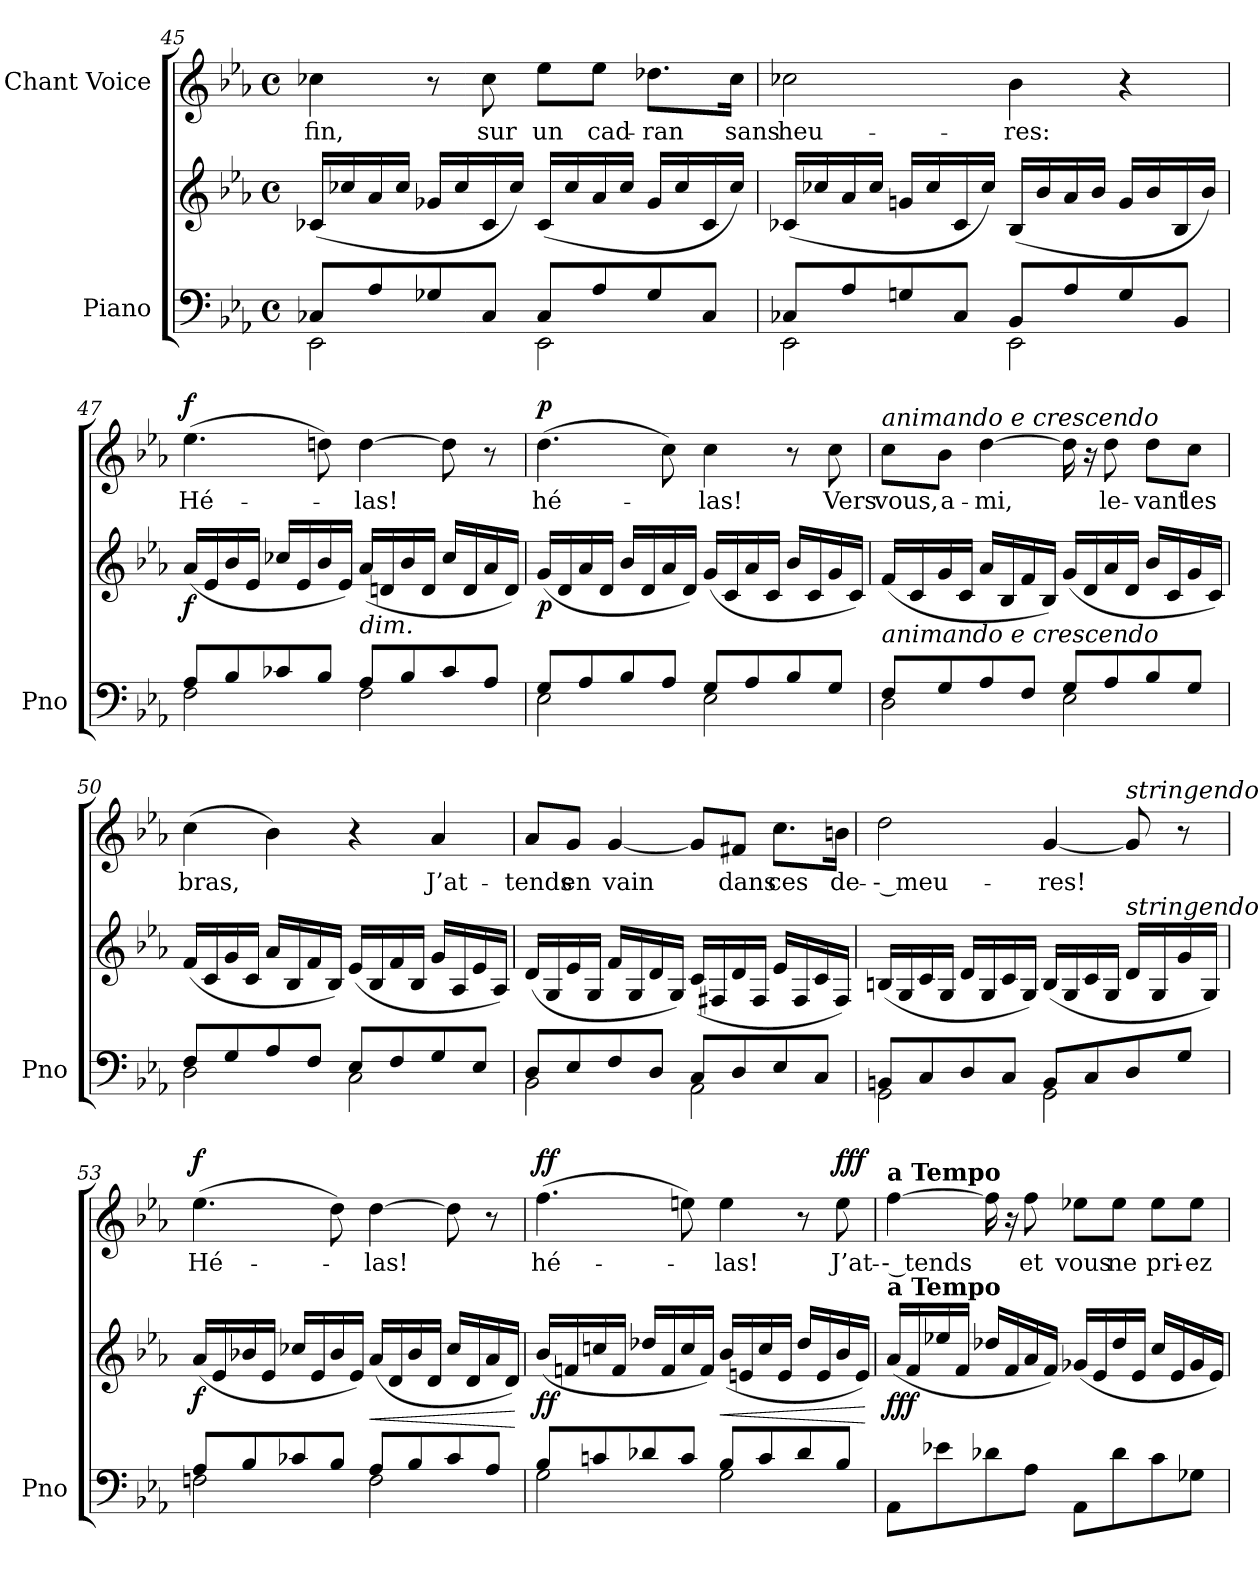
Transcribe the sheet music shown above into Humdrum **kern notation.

**kern	**kern	**dynam	**kern	**text	**dynam
*part2	*part2	*part2	*part1	*part1	*part1
*staff3	*staff2	*staff2/3	*staff1	*staff1	*staff1
*I"Piano	*	*	*I"Chant Voice	*	*
*I'Pno	*	*	*	*	*
*clefF4	*clefG2	*	*clefG2	*	*
*k[b-e-a-]	*k[b-e-a-]	*	*k[b-e-a-]	*	*
*M4/4	*M4/4	*	*M4/4	*	*
*met(c)	*met(c)	*	*met(c)	*	*
=45	=45	=45	=45	=45	=45
*^	*	*	*	*	*
!	!	!	!	!	!LO:LY:b	!
8C-X/L	2EE-\	(<16c-X/LL	.	4cc-X\	fin,	.
.	.	16cc-X/	.	.	.	.
8A-/	.	16a-/	.	.	.	.
.	.	16cc-/JJ	.	.	.	.
8G-X/	.	16g-X/LL	.	8r	.	.
.	.	16cc-/	.	.	.	.
!	!	!	!	!	!LO:LY:b	!
8C-/J	.	16c-/	.	8cc-\	sur	.
.	.	16cc-/JJ)	.	.	.	.
!	!	!	!	!	!LO:LY:b	!
8C-/L	2EE-\	(<16c-/LL	.	8ee-\L	un	.
.	.	16cc-/	.	.	.	.
!	!	!	!	!	!LO:LY:b	!
8A-/	.	16a-/	.	8ee-\J	cad-	.
.	.	16cc-/JJ	.	.	.	.
!	!	!	!	!	!LO:LY:b	!
8G-/	.	16g-/LL	.	8.dd-X\L	-ran	.
.	.	16cc-/	.	.	.	.
8C-/J	.	16c-/	.	.	.	.
!	!	!	!	!	!LO:LY:b	!
.	.	16cc-/JJ)	.	16cc-\Jk	sans	.
!!LO:LB:g=z
=46	=46	=46	=46	=46	=46	=46
!	!	!	!	!	!LO:LY:b	!
8C-X/L	2EE-\	(<16c-X/LL	.	2cc-X\	heu-	.
.	.	16cc-X/	.	.	.	.
8A-/	.	16a-/	.	.	.	.
.	.	16cc-/JJ	.	.	.	.
8Gn/	.	16gn/LL	.	.	.	.
.	.	16cc-/	.	.	.	.
8C-/J	.	16c-/	.	.	.	.
.	.	16cc-/JJ)	.	.	.	.
!	!	!	!	!	!LO:LY:b	!
8BB-/L	2EE-\	(<16B-/LL	.	4b-\	-res:	.
.	.	16b-/	.	.	.	.
8A-/	.	16a-/	.	.	.	.
.	.	16b-/JJ	.	.	.	.
8G/	.	16g/LL	.	4r	.	.
.	.	16b-/	.	.	.	.
8BB-/J	.	16B-/	.	.	.	.
.	.	16b-/JJ)	.	.	.	.
=47	=47	=47	=47	=47	=47	=47
!	!	!	!LO:DY:b	!	!LO:LY:b	!LO:DY:a
8A-/L	2F\	(<16a-/LL	f	(>4.ee-\	Hé-	f
.	.	16e-/	.	.	.	.
8B-/	.	16b-/	.	.	.	.
.	.	16e-/JJ	.	.	.	.
8c-X/	.	16cc-X/LL	.	.	.	.
.	.	16e-/	.	.	.	.
8B-/J	.	16b-/	.	8ddn\)	.	.
.	.	16e-/JJ)	.	.	.	.
!	!	!LO:TX:b:i:t=dim.	!	!	!	!
!	!	!	!	!	!LO:LY:b	!
8A-/L	2F\	(<16a-/LL	.	[4dd\	-las!	.
.	.	16dn/	.	.	.	.
8B-/	.	16b-/	.	.	.	.
.	.	16d/JJ	.	.	.	.
8c-/	.	16cc-/LL	.	8dd\]	.	.
.	.	16d/	.	.	.	.
8A-/J	.	16a-/	.	8r	.	.
.	.	16d/JJ)	.	.	.	.
=48	=48	=48	=48	=48	=48	=48
!	!	!	!LO:DY:b	!	!LO:LY:b	!LO:DY:a
8G/L	2E-\	(<16g/LL	p	(>4.dd\	hé-	p
.	.	16d/	.	.	.	.
8A-/	.	16a-/	.	.	.	.
.	.	16d/JJ	.	.	.	.
8B-/	.	16b-/LL	.	.	.	.
.	.	16d/	.	.	.	.
8A-/J	.	16a-/	.	8cc\)	.	.
.	.	16d/JJ)	.	.	.	.
!	!	!	!	!	!LO:LY:b	!
8G/L	2E-\	(<16g/LL	.	4cc\	-las!	.
.	.	16c/	.	.	.	.
8A-/	.	16a-/	.	.	.	.
.	.	16c/JJ	.	.	.	.
8B-/	.	16b-/LL	.	8r	.	.
.	.	16c/	.	.	.	.
!	!	!	!	!	!LO:LY:b	!
8G/J	.	16g/	.	8cc\	Vers	.
.	.	16c/JJ)	.	.	.	.
!!LO:PB:g=z
=49	=49	=49	=49	=49	=49	=49
!	!	!	!	!LO:TX:a:i:t=animando e crescendo	!	!
!	!	!LO:TX:b:i:t=animando e crescendo	!	!	!	!
!	!	!	!	!	!LO:LY:b	!
8F/L	2D\	(<16f/LL	.	8cc\L	vous,	.
.	.	16c/	.	.	.	.
!	!	!	!	!	!LO:LY:b	!
8G/	.	16g/	.	8b-\J	a-	.
.	.	16c/JJ	.	.	.	.
!	!	!	!	!	!LO:LY:b	!
8A-/	.	16a-/LL	.	[4dd\	-mi,	.
.	.	16B-/	.	.	.	.
8F/J	.	16f/	.	.	.	.
.	.	16B-/JJ)	.	.	.	.
8G/L	2E-\	(<16g/LL	.	16dd\]	.	.
.	.	16d/	.	16r	.	.
!	!	!	!	!	!LO:LY:b	!
8A-/	.	16a-/	.	8dd\	le-	.
.	.	16d/JJ	.	.	.	.
!	!	!	!	!	!LO:LY:b	!
8B-/	.	16b-/LL	.	8dd\L	-vant	.
.	.	16c/	.	.	.	.
!	!	!	!	!	!LO:LY:b	!
8G/J	.	16g/	.	8cc\J	les	.
.	.	16c/JJ)	.	.	.	.
=50	=50	=50	=50	=50	=50	=50
!	!	!	!	!	!LO:LY:b	!
8F/L	2D\	(<16f/LL	.	(>4cc\	bras,	.
.	.	16c/	.	.	.	.
8G/	.	16g/	.	.	.	.
.	.	16c/JJ	.	.	.	.
8A-/	.	16a-/LL	.	4b-\)	.	.
.	.	16B-/	.	.	.	.
8F/J	.	16f/	.	.	.	.
.	.	16B-/JJ)	.	.	.	.
8E-/L	2C\	(<16e-/LL	.	4r	.	.
.	.	16B-/	.	.	.	.
8F/	.	16f/	.	.	.	.
.	.	16B-/JJ	.	.	.	.
!	!	!	!	!	!LO:LY:b	!
8G/	.	16g/LL	.	4a-/	J’at-	.
.	.	16A-/	.	.	.	.
8E-/J	.	16e-/	.	.	.	.
.	.	16A-/JJ)	.	.	.	.
=51	=51	=51	=51	=51	=51	=51
!	!	!	!	!	!LO:LY:b	!
8D/L	2BB-\	(<16d/LL	.	8a-/L	-tends	.
.	.	16G/	.	.	.	.
!	!	!	!	!	!LO:LY:b	!
8E-/	.	16e-/	.	8g/J	en	.
.	.	16G/JJ	.	.	.	.
!	!	!	!	!	!LO:LY:b	!
8F/	.	16f/LL	.	[4g/	vain	.
.	.	16G/	.	.	.	.
8D/J	.	16d/	.	.	.	.
.	.	16G/JJ)	.	.	.	.
8C/L	2AA-\	(<16c/LL	.	8g/L]	.	.
.	.	16F#X/	.	.	.	.
!	!	!	!	!	!LO:LY:b	!
8D/	.	16d/	.	8f#X/J	dans	.
.	.	16F#/JJ	.	.	.	.
!	!	!	!	!	!LO:LY:b	!
8E-/	.	16e-/LL	.	8.cc\L	ces	.
.	.	16F#/	.	.	.	.
8C/J	.	16c/	.	.	.	.
!	!	!	!	!	!LO:LY:b	!
.	.	16F#/JJ)	.	16bn\Jk	de-	.
!!LO:LB:g=z
=52	=52	=52	=52	=52	=52	=52
!	!	!	!	!	!LO:LY:b	!
8BBn/L	2GG\	(<16Bn/LL	.	2dd\	-- meu-	.
.	.	16G/	.	.	.	.
8C/	.	16c/	.	.	.	.
.	.	16G/JJ	.	.	.	.
8D/	.	16d/LL	.	.	.	.
.	.	16G/	.	.	.	.
8C/J	.	16c/	.	.	.	.
.	.	16G/JJ)	.	.	.	.
!	!	!	!	!	!LO:LY:b	!
8BB/L	2GG\	(<16B/LL	.	[4g/	-res!	.
.	.	16G/	.	.	.	.
8C/	.	16c/	.	.	.	.
.	.	16G/JJ	.	.	.	.
!	!	!	!	!LO:TX:a:i:t=stringendo	!	!
!	!	!LO:TX:a:i:t=stringendo	!	!	!	!
8D/	.	16d/LL	.	8g/]	.	.
.	.	16G/	.	.	.	.
8G/J	.	16g/	.	8r	.	.
.	.	16G/JJ)	.	.	.	.
=53	=53	=53	=53	=53	=53	=53
!	!	!	!LO:DY:b	!	!LO:LY:b	!LO:DY:a
8A-/L	2Fn\	(<16a-/LL	f	(>4.ee-\	Hé-	f
.	.	16e-/	.	.	.	.
8B-/	.	16b-X/	.	.	.	.
.	.	16e-/JJ	.	.	.	.
8c-X/	.	16cc-X/LL	.	.	.	.
.	.	16e-/	.	.	.	.
8B-/J	.	16b-/	.	8dd\)	.	.
.	.	16e-/JJ)	.	.	.	.
!	!	!	!LO:HP:b	!	!LO:LY:b	!
8A-/L	2F\	(<16a-/LL	<	[4dd\	-las!	.
.	.	16d/	.	.	.	.
8B-/	.	16b-/	.	.	.	.
.	.	16d/JJ	.	.	.	.
8c-/	.	16cc-/LL	.	8dd\]	.	.
.	.	16d/	.	.	.	.
8A-/J	.	16a-/	.	8r	.	.
.	.	16d/JJ)	.	.	.	.
*v	*v	*	*	*	*	*
.	.	[	.	.	.
=54	=54	=54	=54	=54	=54
*^	*	*	*	*	*
!	!	!	!LO:DY:b	!	!LO:LY:b	!LO:DY:a
8B-/L	2G\	(<16b-/LL	ff	(>4.ff\	hé-	ff
.	.	16fn/	.	.	.	.
8cn/	.	16ccn/	.	.	.	.
.	.	16f/JJ	.	.	.	.
8d-X/	.	16dd-X/LL	.	.	.	.
.	.	16f/	.	.	.	.
8c/J	.	16cc/	.	8een\)	.	.
.	.	16f/JJ)	.	.	.	.
!	!	!	!LO:HP:b	!	!LO:LY:b	!
8B-/L	2G\	(<16b-/LL	<	4ee\	-las!	.
.	.	16en/	.	.	.	.
8c/	.	16cc/	.	.	.	.
.	.	16e/JJ	.	.	.	.
8d-/	.	16dd-/LL	.	8r	.	.
.	.	16e/	.	.	.	.
!	!	!	!	!	!LO:LY:b	!LO:DY:a
8B-/J	.	16b-/	.	8ee\	J’at-	fff
.	.	16e/JJ)	.	.	.	.
*v	*v	*	*	*	*	*
.	.	[	.	.	.
!!LO:LB:g=z
=55	=55	=55	=55	=55	=55
!	!	!	!LO:TX:a:B:t=a Tempo	!	!
!	!LO:TX:a:B:t=a Tempo	!	!	!	!
!	!	!LO:DY:b	!	!LO:LY:b	!
8AA-\L	(<16a-/LL	fff	[4ff\	-- tends	.
.	16f/	.	.	.	.
8e-X\	16ee-X/	.	.	.	.
.	16f/JJ	.	.	.	.
8d-X\	16dd-X/LL	.	16ff\]	.	.
.	16f/	.	16r	.	.
!	!	!	!	!LO:LY:b	!
8A-\J	16a-/	.	8ff\	et	.
.	16f/JJ)	.	.	.	.
!	!	!	!	!LO:LY:b	!
8AA-\L	(<16g-X/LL	.	8ee-X\L	vous	.
.	16e-/	.	.	.	.
!	!	!	!	!LO:LY:b	!
8d-\	16dd-/	.	8ee-\J	ne	.
.	16e-/JJ	.	.	.	.
!	!	!	!	!LO:LY:b	!
8c\	16cc/LL	.	8ee-\L	pri-	.
.	16e-/	.	.	.	.
!	!	!	!	!LO:LY:b	!
8G-X\J	16g-/	.	8ee-\J	-ez	.
.	16e-/JJ)	.	.	.	.
=	=	=	=	=	=
*-	*-	*-	*-	*-	*-
